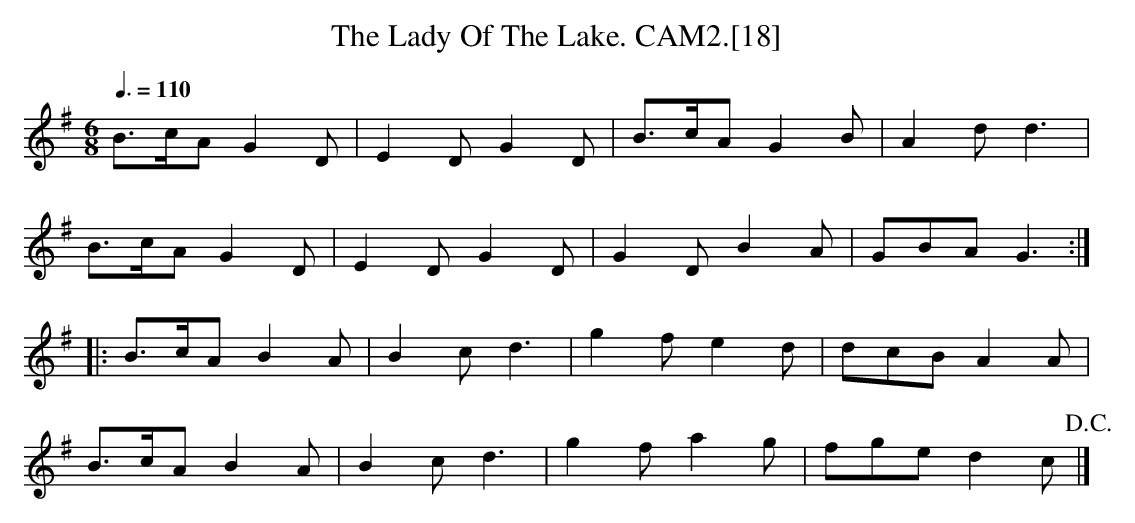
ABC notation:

X:1
T:Lady Of The Lake. CAM2.[18], The
M:6/8
L:1/8
Q:3/8=110
K:G
B>cA G2D | E2D G2D | B>cA G2B | A2d d3 |
B>cA G2D | E2D G2D | G2D B2A | GBA G3 :|
|: B>cA B2A | B2c d3 | g2f e2d | dcB A2A |
B>cA B2A | B2c d3 | g2f a2g | fge d2c !D.C.! |]
